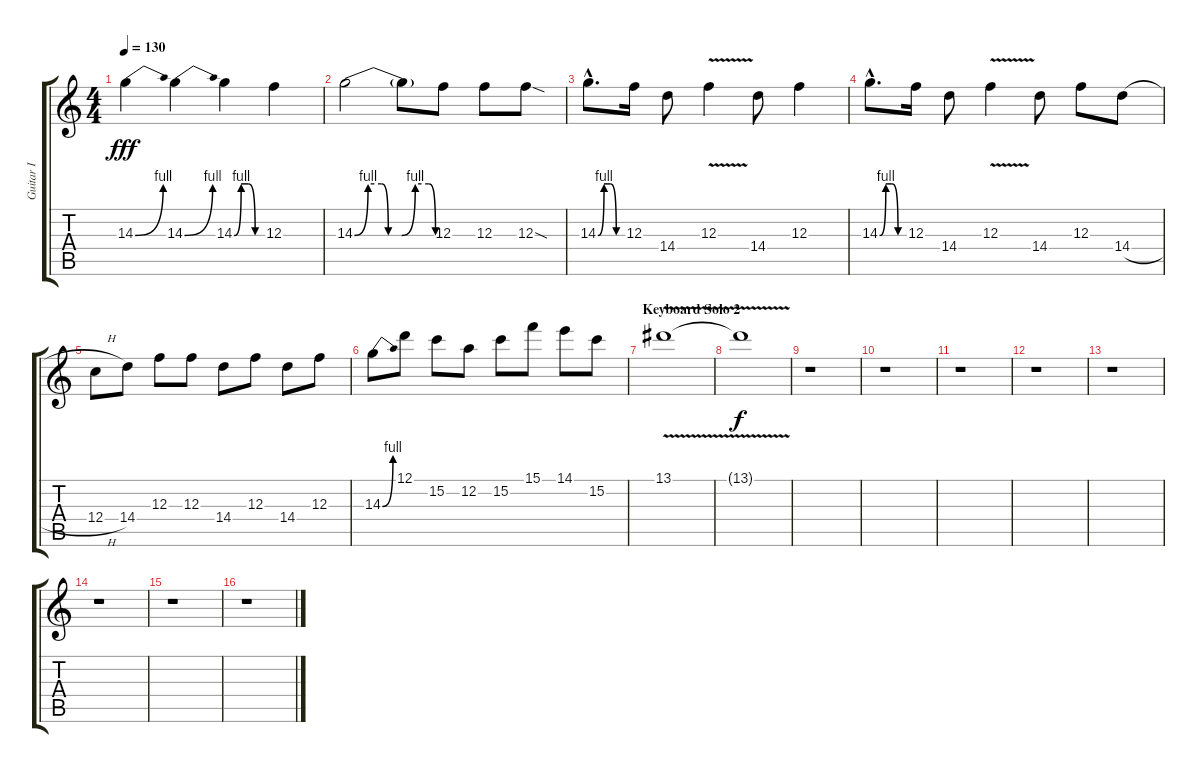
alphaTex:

\track ("Guitar I" "Guitar I") {instrument distortionguitar}
\staff {score tabs}
\tuning (D4 A3 F3 C3 G2 D2) {hide}
\ts (4 4)
\tempo 130
\clef g2
\ks c
14.3{be (bend 0 0 60 4)}.4{dy fff} 14.3{be (bend 0 0 60 4)}.4 14.3{be (custom 0 0 15 4 30 4 45 0 60 0)}.4 12.3.4 |
14.3{be (custom 0 0 10 4 20 4 25 0 35 0 45 4 55 4 60 0)}.2 14.3{t}.8 12.3.8 12.3.8 12.3{sod}.8 |
14.3{be (custom 0 0 15 4 30 4 45 0 60 0) hac}.8{d} 12.3.16 14.4.8 12.3{v}.4 14.4.8 12.3.4 |
14.3{be (custom 0 0 15 4 30 4 45 0 60 0) hac}.8{d} 12.3.16 14.4.8 12.3{v}.4 14.4.8 12.3.8 14.4{h}.8 |
12.4{h}.8 14.4.8 12.3.8 12.3.8 14.4.8 12.3.8 14.4.8 12.3.8 |
14.3{be (bend 0 0 60 4)}.8 12.1.8 15.2.8 12.2.8 15.2.8 15.1.8 14.1.8 15.2.8 |
\section ("" "Keyboard Solo 2")
13.1{v}.1{volume 2} |
13.1{t}.1{dy f} |
r.1{volume 12} |
r.1 |
r.1 |
r.1 |
r.1 |
r.1 |
r.1 |
r.1
